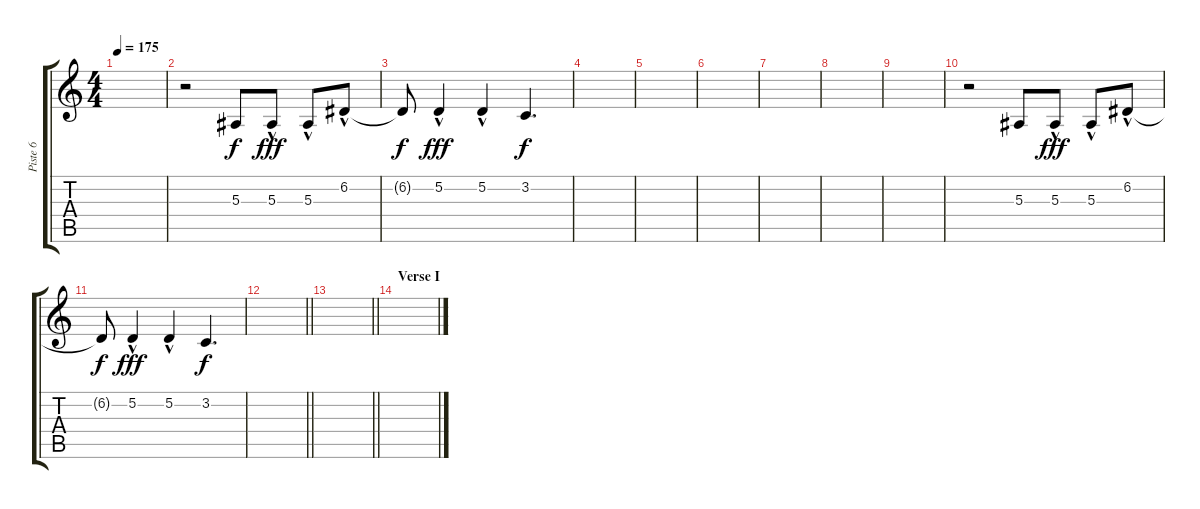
\track ("Piste 6" "Piste 6") {instrument flute}
\staff {score tabs}
\tuning (D4 A3 F3 C3 G2 C2) {hide}
\ts (4 4)
\tempo 175
\clef g2
\ks c
|
r.2 5.3.8 5.3{hac}.8{dy fff} 5.3{hac}.8 6.2{hac}.8 |
6.2{t}.8{dy f} 5.2{hac}.4{dy fff} 5.2{hac}.4 3.2.4{d dy f} |
|
|
|
|
|
|
r.2 5.3.8 5.3{hac}.8{dy fff} 5.3{hac}.8 6.2{hac}.8 |
6.2{t}.8{dy f} 5.2{hac}.4{dy fff} 5.2{hac}.4 3.2.4{d dy f} |
\barLineRight lightlight
|
\barLineRight lightlight
|
\section ("" "Verse I")
